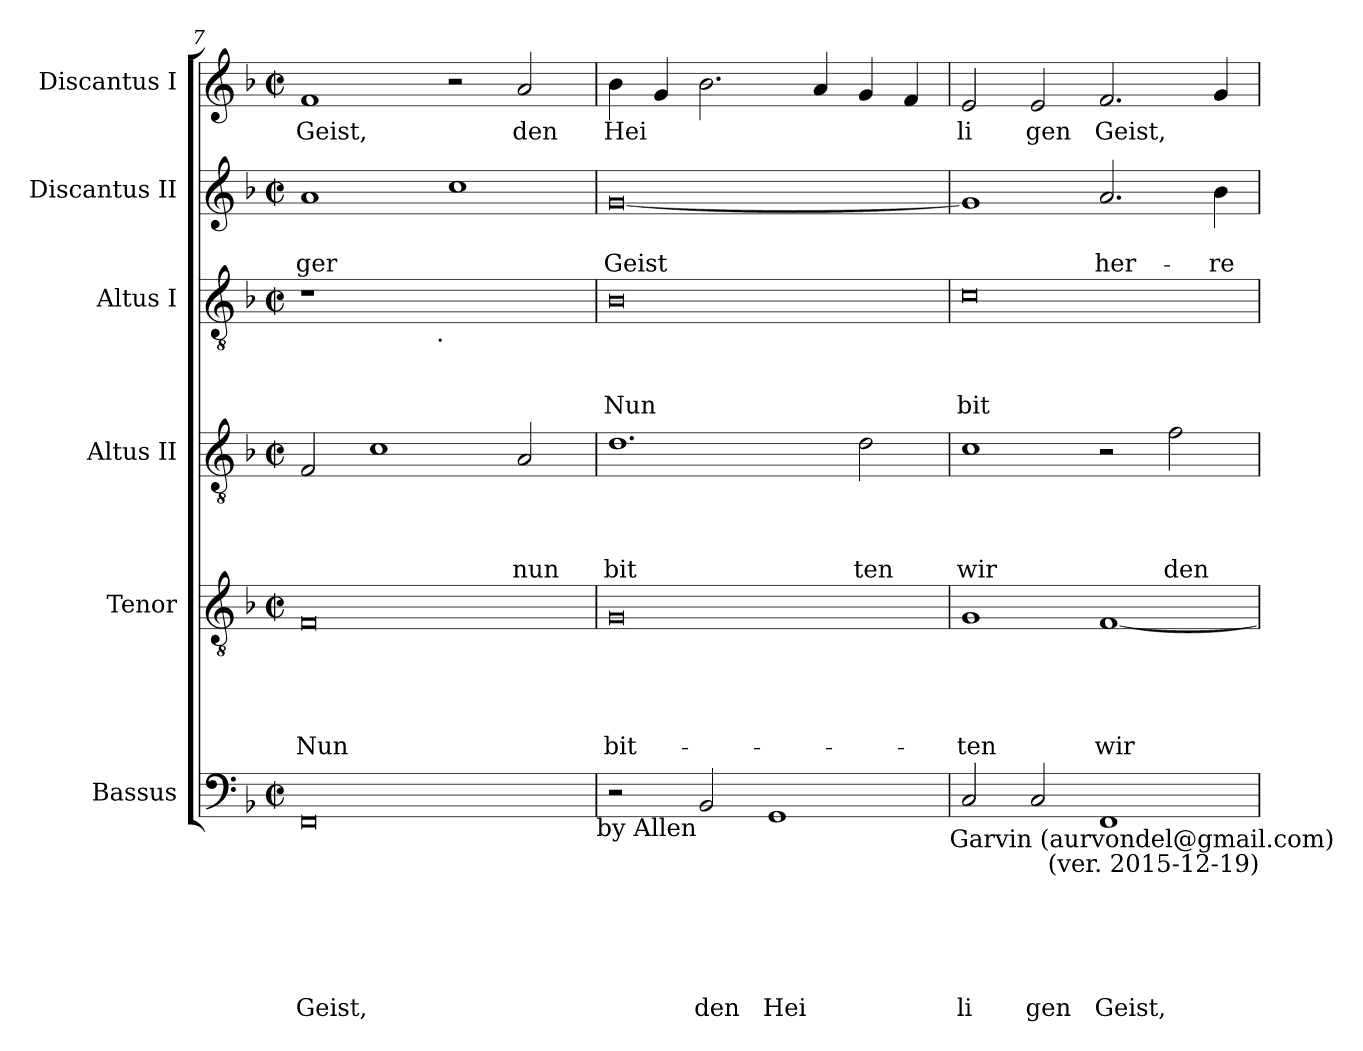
**kern	**text	**text	**text	**text	**text	**text	**kern	**text	**text	**text	**text	**text	**kern	**text	**text	**text	**text	**kern	**text	**text	**text	**kern	**text	**text	**kern	**text
*part6	*part6	*part6	*part6	*part6	*part6	*part6	*part5	*part5	*part5	*part5	*part5	*part5	*part4	*part4	*part4	*part4	*part4	*part3	*part3	*part3	*part3	*part2	*part2	*part2	*part1	*part1
*staff6	*staff6	*staff6	*staff6	*staff6	*staff6	*staff6	*staff5	*staff5	*staff5	*staff5	*staff5	*staff5	*staff4	*staff4	*staff4	*staff4	*staff4	*staff3	*staff3	*staff3	*staff3	*staff2	*staff2	*staff2	*staff1	*staff1
*I"Bassus	*	*	*	*	*	*	*I"Tenor	*	*	*	*	*	*I"Altus II	*	*	*	*	*I"Altus I	*	*	*	*I"Discantus II	*	*	*I"Discantus I	*
*clefF4	*	*	*	*	*	*	*clefGv2	*	*	*	*	*	*clefGv2	*	*	*	*	*clefGv2	*	*	*	*clefG2	*	*	*clefG2	*
*k[b-]	*	*	*	*	*	*	*k[b-]	*	*	*	*	*	*k[b-]	*	*	*	*	*k[b-]	*	*	*	*k[b-]	*	*	*k[b-]	*
*F:	*	*	*	*	*	*	*F:	*	*	*	*	*	*F:	*	*	*	*	*F:	*	*	*	*F:	*	*	*F:	*
*M2/2	*	*	*	*	*	*	*M2/2	*	*	*	*	*	*M2/2	*	*	*	*	*M2/2	*	*	*	*M2/2	*	*	*M2/2	*
*met(c|)	*	*	*	*	*	*	*met(c|)	*	*	*	*	*	*met(c|)	*	*	*	*	*met(c|)	*	*	*	*met(c|)	*	*	*met(c|)	*
=7	=7	=7	=7	=7	=7	=7	=7	=7	=7	=7	=7	=7	=7	=7	=7	=7	=7	=7	=7	=7	=7	=7	=7	=7	=7	=7
!	!	!	!	!	!	!LO:LY:b	!	!	!	!	!	!LO:LY:b	!	!	!	!	!	!	!	!	!	!	!	!LO:LY:b	!	!LO:LY:b
*	*	*	*	*	*	*	*	*	*	*	*	*	*	*	*	*	*	*^	*	*	*	*	*	*	*	*
0FF	.	.	.	.	.	Geist,	0F	.	.	.	.	Nun	2F/	.	.	.	.	1r	2ryy	.	.	.	1a	.	-ger	1f	Geist,
.	.	.	.	.	.	.	.	.	.	.	.	.	1c	.	.	.	.	.	4...ryy	.	.	.	.	.	.	.	.
!	!	!	!	!	!	!	!	!	!	!	!	!	!	!	!	!	!	!	!LO:TX:b:t=.	!	!	!	!	!	!	!	!
.	.	.	.	.	.	.	.	.	.	.	.	.	.	.	.	.	.	.	1ryy	.	.	.	.	.	.	.	.
.	.	.	.	.	.	.	.	.	.	.	.	.	.	.	.	.	.	1ryy	.	.	.	.	1cc	.	.	2r	.
!	!	!	!	!	!	!	!	!	!	!	!	!	!	!	!	!	!LO:LY:b	!	!	!	!	!	!	!	!	!	!LO:LY:b
.	.	.	.	.	.	.	.	.	.	.	.	.	2A/	.	.	.	nun	.	.	.	.	.	.	.	.	2a/	den
.	.	.	.	.	.	.	.	.	.	.	.	.	.	.	.	.	.	.	32ryy	.	.	.	.	.	.	.	.
!LO:TX:b:t=by Allen	!	!	!	!	!	!	!	!	!	!	!	!	!	!	!	!	!	!	!	!	!	!	!	!	!	!	!
=8	=8	=8	=8	=8	=8	=8	=8	=8	=8	=8	=8	=8	=8	=8	=8	=8	=8	=8	=8	=8	=8	=8	=8	=8	=8	=8	=8
!	!	!	!	!	!	!	!	!	!	!	!	!LO:LY:b	!	!	!	!	!LO:LY:b	!	!	!	!	!LO:LY:b	!	!	!LO:LY:b	!	!LO:LY:b
*	*	*	*	*	*	*	*	*	*	*	*	*	*	*	*	*	*	*v	*v	*	*	*	*	*	*	*	*
2r	.	.	.	.	.	.	0G	.	.	.	.	bit-	1.d	.	.	.	bit	0B-	.	.	Nun	[<0g	.	Geist	4b-\	Hei
.	.	.	.	.	.	.	.	.	.	.	.	.	.	.	.	.	.	.	.	.	.	.	.	.	4g/	.
!	!	!	!	!	!	!LO:LY:b	!	!	!	!	!	!	!	!	!	!	!	!	!	!	!	!	!	!	!	!
2BB-/	.	.	.	.	.	den	.	.	.	.	.	.	.	.	.	.	.	.	.	.	.	.	.	.	2.b-\	.
!	!	!	!	!	!	!LO:LY:b	!	!	!	!	!	!	!	!	!	!	!	!	!	!	!	!	!	!	!	!
1GG	.	.	.	.	.	Hei	.	.	.	.	.	.	.	.	.	.	.	.	.	.	.	.	.	.	.	.
.	.	.	.	.	.	.	.	.	.	.	.	.	.	.	.	.	.	.	.	.	.	.	.	.	4a/	.
!	!	!	!	!	!	!	!	!	!	!	!	!	!	!	!	!	!LO:LY:b	!	!	!	!	!	!	!	!	!
.	.	.	.	.	.	.	.	.	.	.	.	.	2d\	.	.	.	ten	.	.	.	.	.	.	.	4g/	.
.	.	.	.	.	.	.	.	.	.	.	.	.	.	.	.	.	.	.	.	.	.	.	.	.	4f/	.
!LO:TX:b:t=Garvin (aurvondel@gmail.com)	!	!	!	!	!	!	!	!	!	!	!	!	!	!	!	!	!	!	!	!	!	!	!	!	!	!
=9	=9	=9	=9	=9	=9	=9	=9	=9	=9	=9	=9	=9	=9	=9	=9	=9	=9	=9	=9	=9	=9	=9	=9	=9	=9	=9
!	!	!	!	!	!	!LO:LY:b	!	!	!	!	!	!LO:LY:b	!	!	!	!	!LO:LY:b	!	!	!	!LO:LY:b	!	!	!	!	!LO:LY:b
2C/	.	.	.	.	.	li	1G	.	.	.	.	-ten	1c	.	.	.	wir	0c	.	.	bit-	1g]	.	.	2e/	li
!	!	!	!	!	!	!LO:LY:b	!	!	!	!	!	!	!	!	!	!	!	!	!	!	!	!	!	!	!	!LO:LY:b
2C/	.	.	.	.	.	gen	.	.	.	.	.	.	.	.	.	.	.	.	.	.	.	.	.	.	2e/	gen
!	!	!	!	!	!	!LO:LY:b	!	!	!	!	!	!LO:LY:b	!	!	!	!	!	!	!	!	!	!	!	!LO:LY:b	!	!LO:LY:b
1FF	.	.	.	.	.	Geist,	[<1F	.	.	.	.	wir	2r	.	.	.	.	.	.	.	.	2.a/	.	her-	2.f/	Geist,
!	!	!	!	!	!	!	!	!	!	!	!	!	!	!	!	!	!LO:LY:b	!	!	!	!	!	!	!	!	!
.	.	.	.	.	.	.	.	.	.	.	.	.	2f\	.	.	.	den	.	.	.	.	.	.	.	.	.
!	!	!	!	!	!	!	!	!	!	!	!	!	!	!	!	!	!	!	!	!	!	!	!	!LO:LY:b	!	!
.	.	.	.	.	.	.	.	.	.	.	.	.	.	.	.	.	.	.	.	.	.	4b-\	.	-re	4g/	.
!LO:TX:b:t=(ver. 2015-12-19)	!	!	!	!	!	!	!	!	!	!	!	!	!	!	!	!	!	!	!	!	!	!	!	!	!	!
=	=	=	=	=	=	=	=	=	=	=	=	=	=	=	=	=	=	=	=	=	=	=	=	=	=	=
*-	*-	*-	*-	*-	*-	*-	*-	*-	*-	*-	*-	*-	*-	*-	*-	*-	*-	*-	*-	*-	*-	*-	*-	*-	*-	*-
